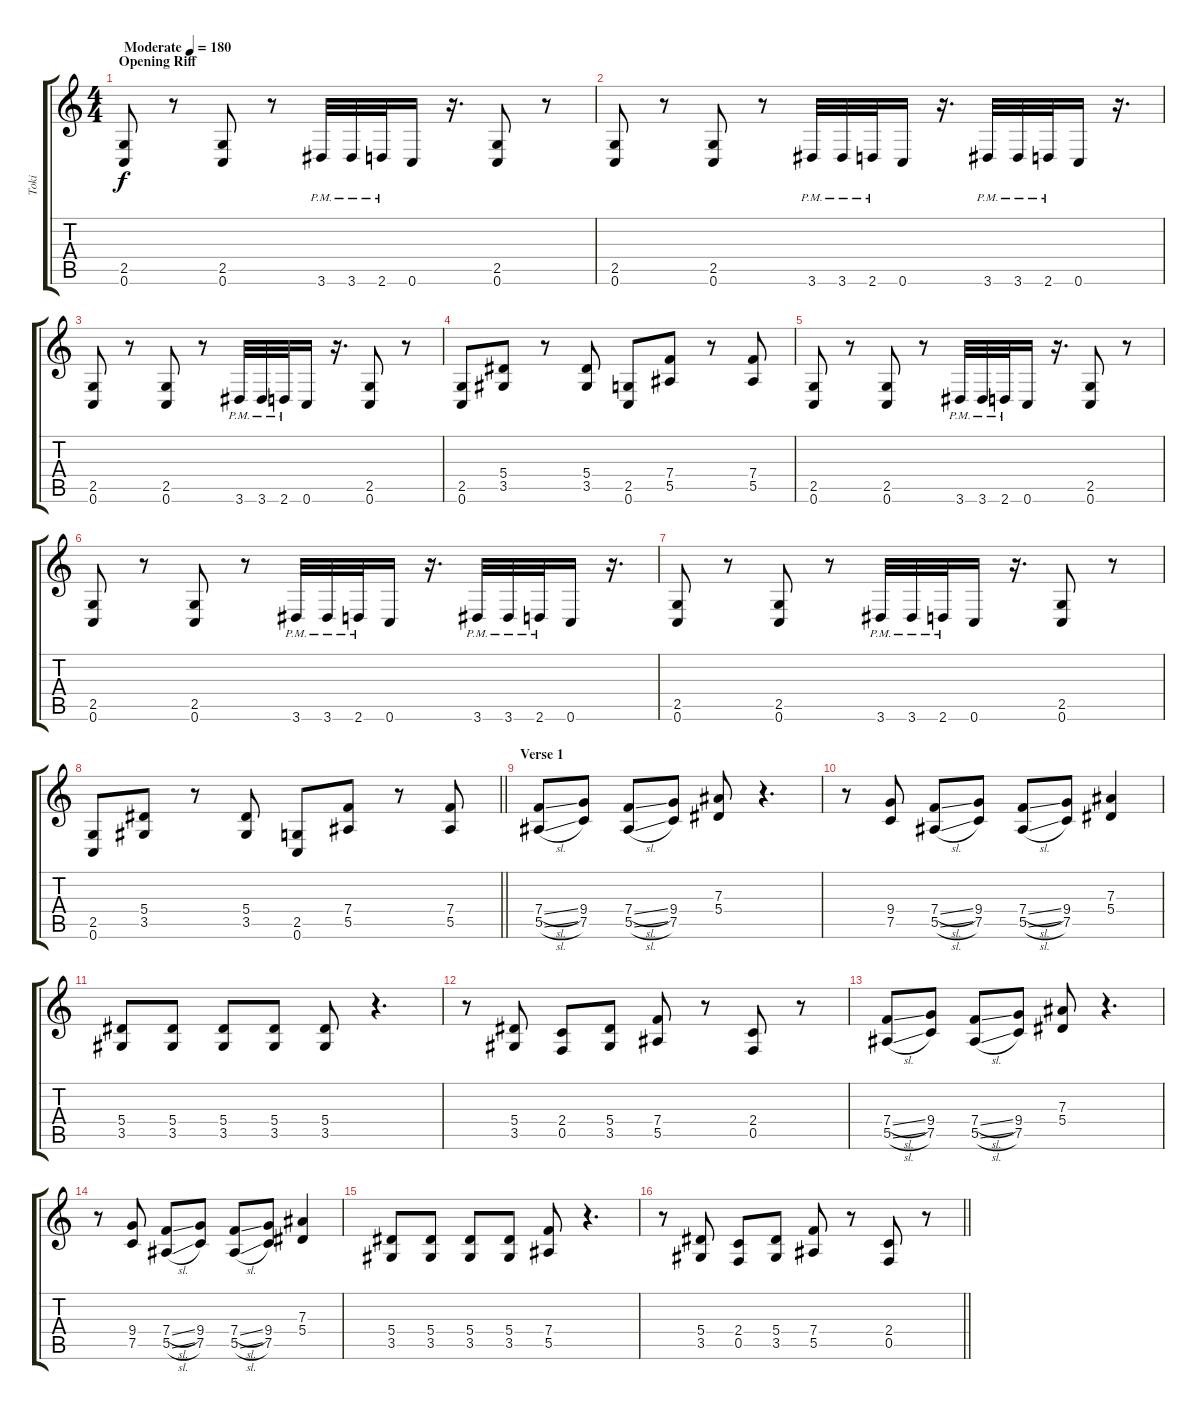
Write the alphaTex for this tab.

\track ("Toki" "Toki") {instrument distortionguitar}
\staff {score tabs}
\tuning (C4 G3 Eb3 Bb2 F2 C2) {hide}
\ts (4 4)
\section ("" "Opening Riff")
\tempo (180 "Moderate")
\clef g2
\ks c
(2.5 0.6).8{dy f instrument distortionguitar} r.8 (2.5 0.6).8 r.8 3.6{pm}.32 3.6{pm}.32 2.6{pm}.32 0.6.16 r.16{d} (2.5 0.6).8 r.8 |
(2.5 0.6).8 r.8 (2.5 0.6).8 r.8 3.6{pm}.32 3.6{pm}.32 2.6{pm}.32 0.6.16 r.16{d} 3.6{pm}.32 3.6{pm}.32 2.6{pm}.32 0.6.16 r.16{d} |
(2.5 0.6).8 r.8 (2.5 0.6).8 r.8 3.6{pm}.32 3.6{pm}.32 2.6{pm}.32 0.6.16 r.16{d} (2.5 0.6).8 r.8 |
(2.5 0.6).8 (5.4 3.5).8 r.8 (5.4 3.5).8 (2.5 0.6).8 (7.4 5.5).8 r.8 (7.4 5.5).8 |
(2.5 0.6).8 r.8 (2.5 0.6).8 r.8 3.6{pm}.32 3.6{pm}.32 2.6{pm}.32 0.6.16 r.16{d} (2.5 0.6).8 r.8 |
(2.5 0.6).8 r.8 (2.5 0.6).8 r.8 3.6{pm}.32 3.6{pm}.32 2.6{pm}.32 0.6.16 r.16{d} 3.6{pm}.32 3.6{pm}.32 2.6{pm}.32 0.6.16 r.16{d} |
(2.5 0.6).8 r.8 (2.5 0.6).8 r.8 3.6{pm}.32 3.6{pm}.32 2.6{pm}.32 0.6.16 r.16{d} (2.5 0.6).8 r.8 |
\barLineRight lightlight
(2.5 0.6).8 (5.4 3.5).8 r.8 (5.4 3.5).8 (2.5 0.6).8 (7.4 5.5).8 r.8 (7.4 5.5).8 |
\section ("" "Verse 1")
(7.4{sl} 5.5{sl}).8 (9.4 7.5).8 (7.4{sl} 5.5{sl}).8 (9.4 7.5).8 (7.3 5.4).8 r.4{d} |
r.8 (9.4 7.5).8 (7.4{sl} 5.5{sl}).8 (9.4 7.5).8 (7.4{sl} 5.5{sl}).8 (9.4 7.5).8 (7.3 5.4).4 |
(5.4 3.5).8 (5.4 3.5).8 (5.4 3.5).8 (5.4 3.5).8 (5.4 3.5).8 r.4{d} |
r.8 (5.4 3.5).8 (2.4 0.5).8 (5.4 3.5).8 (7.4 5.5).8 r.8 (2.4 0.5).8 r.8 |
(7.4{sl} 5.5{sl}).8 (9.4 7.5).8 (7.4{sl} 5.5{sl}).8 (9.4 7.5).8 (7.3 5.4).8 r.4{d} |
r.8 (9.4 7.5).8 (7.4{sl} 5.5{sl}).8 (9.4 7.5).8 (7.4{sl} 5.5{sl}).8 (9.4 7.5).8 (7.3 5.4).4 |
(5.4 3.5).8 (5.4 3.5).8 (5.4 3.5).8 (5.4 3.5).8 (7.4 5.5).8 r.4{d} |
\barLineRight lightlight
r.8 (5.4 3.5).8 (2.4 0.5).8 (5.4 3.5).8 (7.4 5.5).8 r.8 (2.4 0.5).8 r.8
